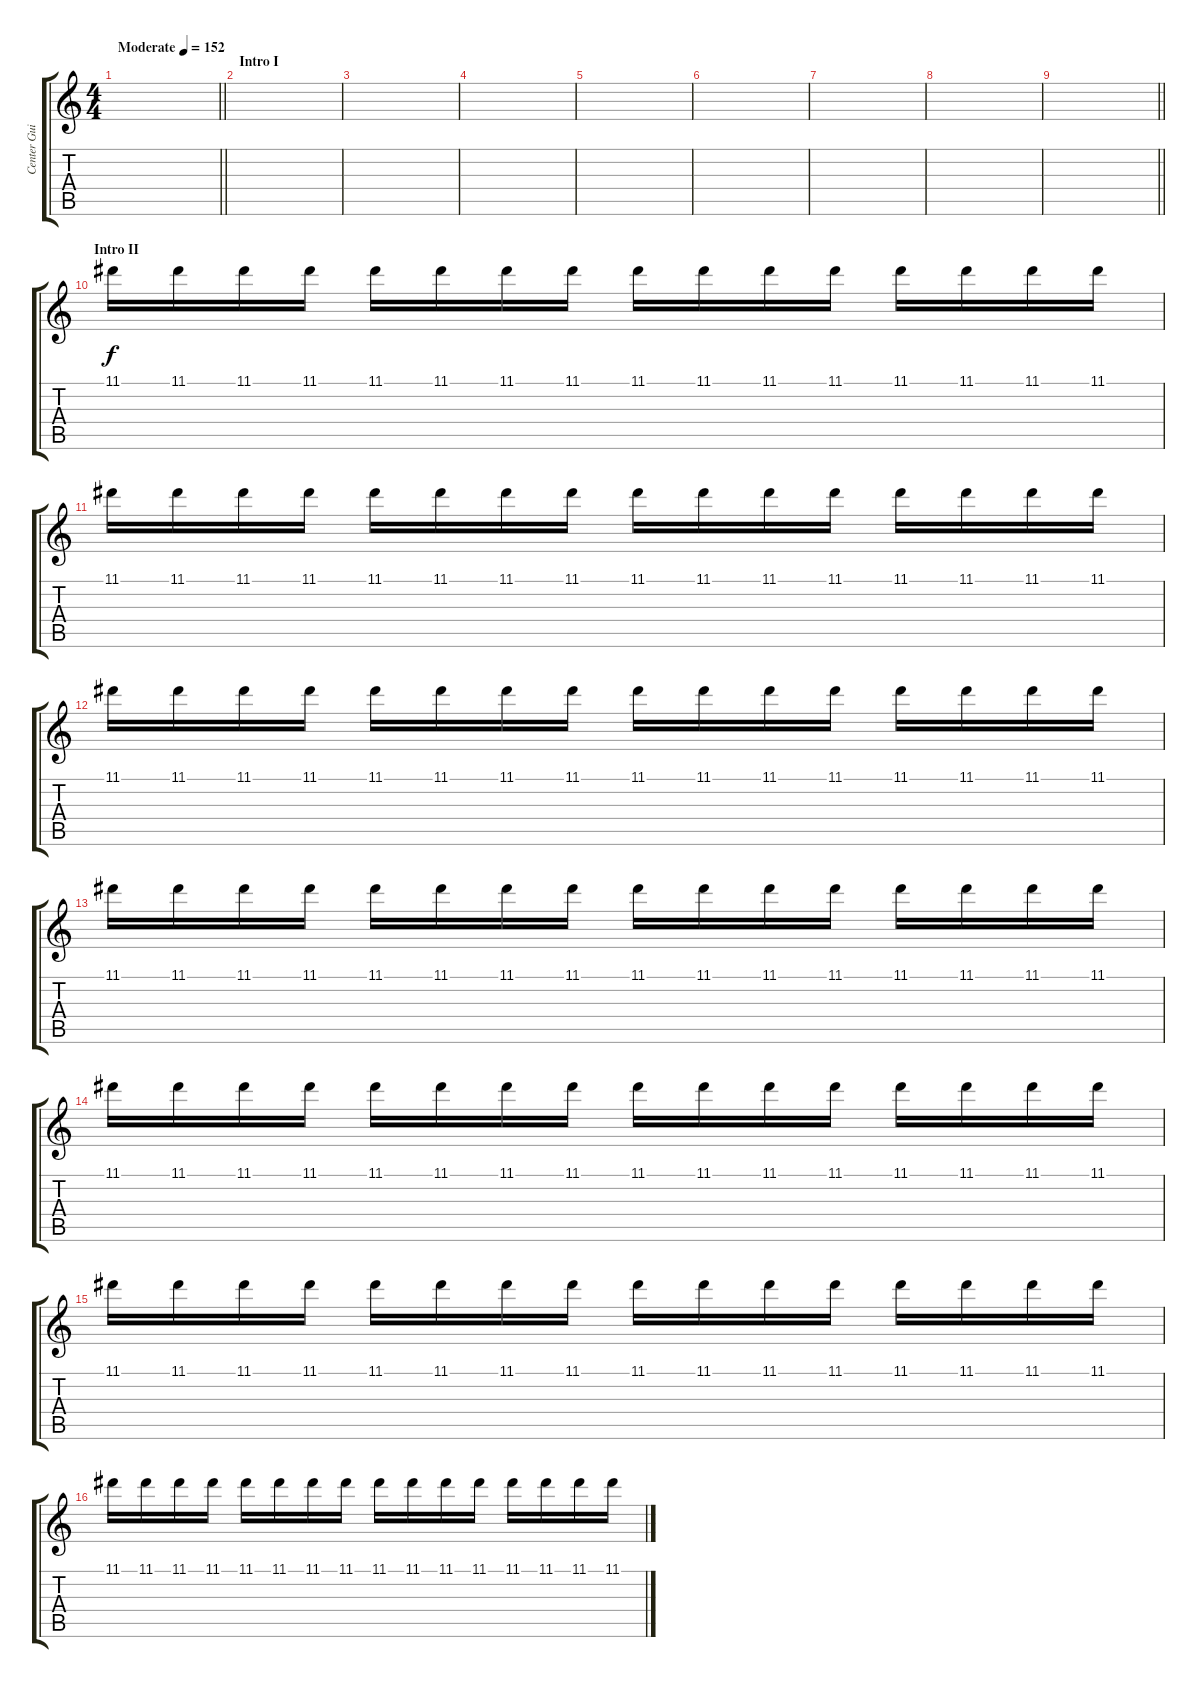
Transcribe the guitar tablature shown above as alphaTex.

\track ("Center Guitar" "Center Gui") {instrument overdrivenguitar}
\staff {score tabs}
\tuning (E4 B3 G3 D3 A2 E2) {hide}
\ts (4 4)
\tempo (152 "Moderate")
\clef g2
\barLineRight lightlight
\ks c
|
\section ("" "Intro I")
|
|
|
|
|
|
|
\barLineRight lightlight
|
\section ("" "Intro II")
11.1.16 11.1.16 11.1.16 11.1.16 11.1.16 11.1.16 11.1.16 11.1.16 11.1.16 11.1.16 11.1.16 11.1.16 11.1.16 11.1.16 11.1.16 11.1.16 |
11.1.16 11.1.16 11.1.16 11.1.16 11.1.16 11.1.16 11.1.16 11.1.16 11.1.16 11.1.16 11.1.16 11.1.16 11.1.16 11.1.16 11.1.16 11.1.16 |
11.1.16 11.1.16 11.1.16 11.1.16 11.1.16 11.1.16 11.1.16 11.1.16 11.1.16 11.1.16 11.1.16 11.1.16 11.1.16 11.1.16 11.1.16 11.1.16 |
11.1.16 11.1.16 11.1.16 11.1.16 11.1.16 11.1.16 11.1.16 11.1.16 11.1.16 11.1.16 11.1.16 11.1.16 11.1.16 11.1.16 11.1.16 11.1.16 |
11.1.16 11.1.16 11.1.16 11.1.16 11.1.16 11.1.16 11.1.16 11.1.16 11.1.16 11.1.16 11.1.16 11.1.16 11.1.16 11.1.16 11.1.16 11.1.16 |
11.1.16 11.1.16 11.1.16 11.1.16 11.1.16 11.1.16 11.1.16 11.1.16 11.1.16 11.1.16 11.1.16 11.1.16 11.1.16 11.1.16 11.1.16 11.1.16 |
11.1.16 11.1.16 11.1.16 11.1.16 11.1.16 11.1.16 11.1.16 11.1.16 11.1.16 11.1.16 11.1.16 11.1.16 11.1.16 11.1.16 11.1.16 11.1.16
